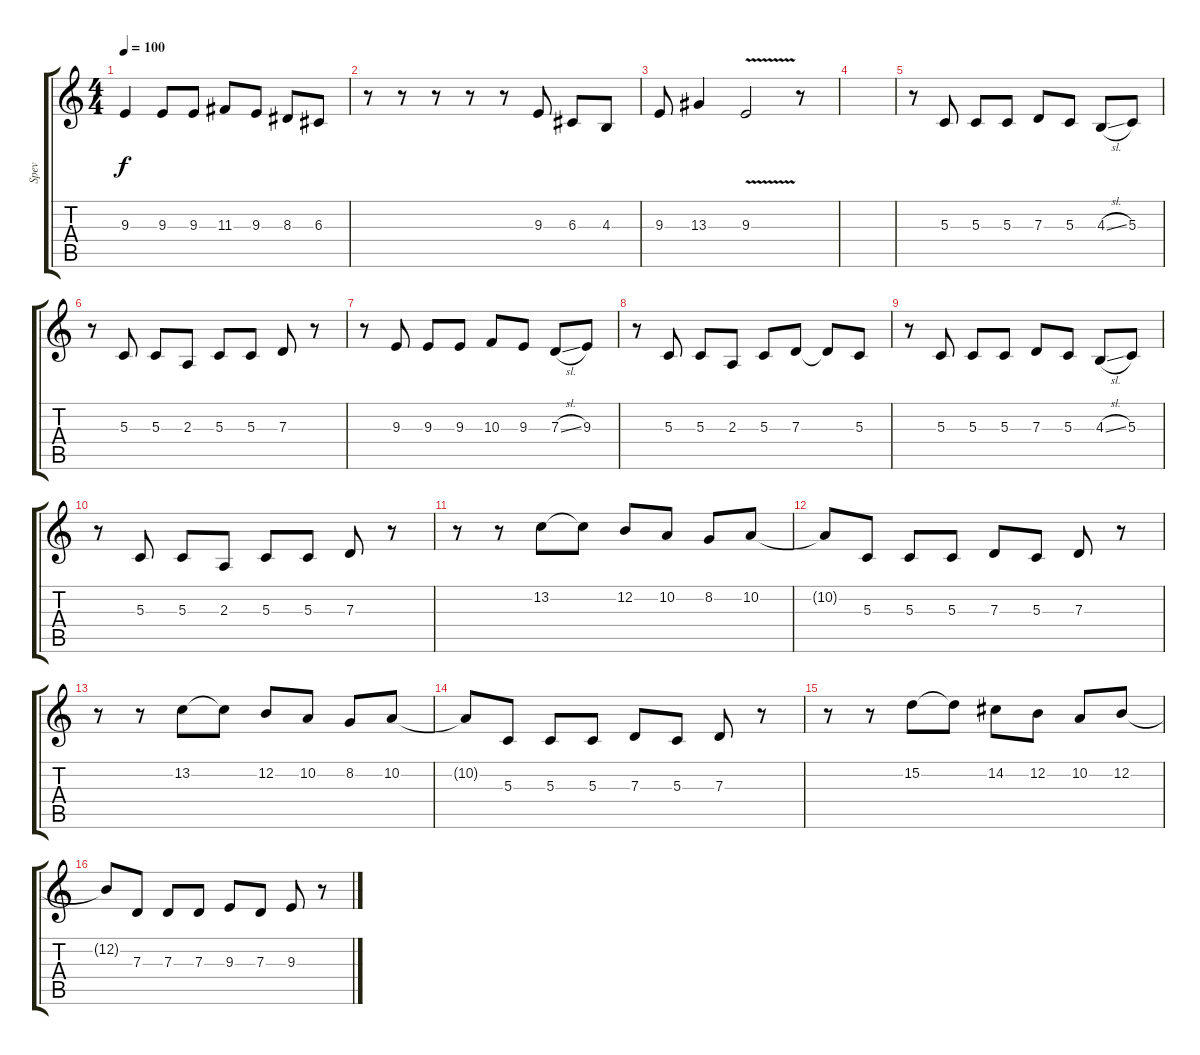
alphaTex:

\track ("Spev" "Spev") {instrument trumpet}
\staff {score tabs}
\tuning (E4 B3 G3 D3 A2 E2) {hide}
\ts (4 4)
\tempo 100
\clef g2
\ks c
9.3.4{dy f} 9.3.8 9.3.8 11.3.8 9.3.8 8.3.8 6.3.8 |
r.8 r.8 r.8 r.8 r.8 9.3.8 6.3.8 4.3.8 |
9.3.8 13.3.4 9.3{v}.2 r.8 |
|
r.8 5.3.8 5.3.8 5.3.8 7.3.8 5.3.8 4.3{sl}.8 5.3.8 |
r.8 5.3.8 5.3.8 2.3.8 5.3.8 5.3.8 7.3.8 r.8 |
r.8 9.3.8 9.3.8 9.3.8 10.3.8 9.3.8 7.3{sl}.8 9.3.8 |
r.8 5.3.8 5.3.8 2.3.8 5.3.8 7.3.8 7.3{t}.8 5.3.8 |
r.8 5.3.8 5.3.8 5.3.8 7.3.8 5.3.8 4.3{sl}.8 5.3.8 |
r.8 5.3.8 5.3.8 2.3.8 5.3.8 5.3.8 7.3.8 r.8 |
r.8 r.8 13.2.8 13.2{t}.8 12.2.8 10.2.8 8.2.8 10.2.8 |
10.2{t}.8 5.3.8 5.3.8 5.3.8 7.3.8 5.3.8 7.3.8 r.8 |
r.8 r.8 13.2.8 13.2{t}.8 12.2.8 10.2.8 8.2.8 10.2.8 |
10.2{t}.8 5.3.8 5.3.8 5.3.8 7.3.8 5.3.8 7.3.8 r.8 |
r.8 r.8 15.2.8 15.2{t}.8 14.2.8 12.2.8 10.2.8 12.2.8 |
12.2{t}.8 7.3.8 7.3.8 7.3.8 9.3.8 7.3.8 9.3.8 r.8
